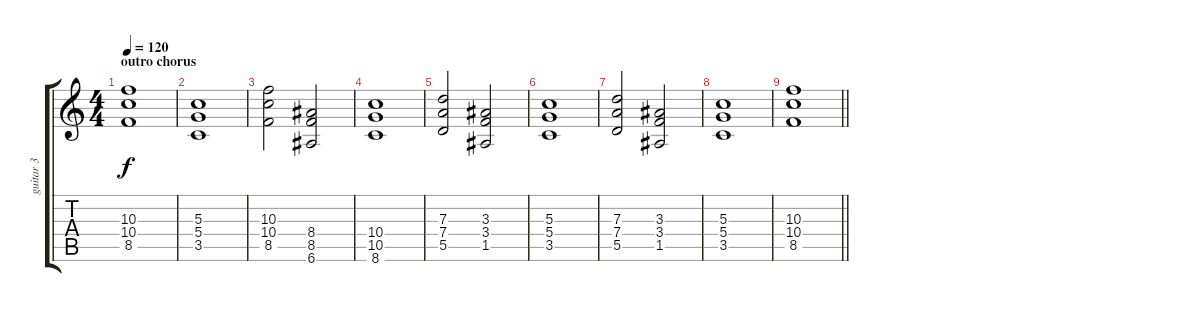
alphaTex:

\track ("guitar 3" "guitar 3") {instrument distortionguitar}
\staff {score tabs}
\tuning (E4 B3 G3 D3 A2 E2) {hide}
\ts (4 4)
\section ("" "outro chorus")
\tempo 120
\clef g2
\ks c
(10.3 10.4 8.5).1{dy f} |
(5.3 5.4 3.5).1 |
(10.3 10.4 8.5).2 (8.4 8.5 6.6).2 |
(10.4 10.5 8.6).1 |
(7.3 7.4 5.5).2 (3.3 3.4 1.5).2 |
(5.3 5.4 3.5).1 |
(7.3 7.4 5.5).2 (3.3 3.4 1.5).2 |
(5.3 5.4 3.5).1 |
\barLineRight lightlight
(10.3 10.4 8.5).1
